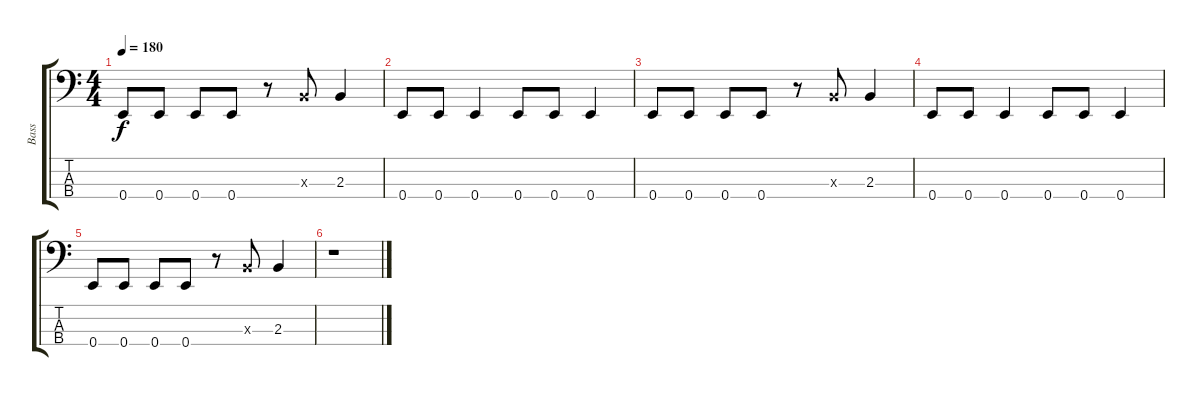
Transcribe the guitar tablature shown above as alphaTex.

\track ("Bass" "Bass") {instrument electricbassfinger}
\staff {score tabs}
\tuning (G2 D2 A1 E1) {hide}
\ts (4 4)
\tempo 180
\clef f4
\ks c
0.4.8{dy f} 0.4.8 0.4.8 0.4.8 r.8 2.3{x}.8 2.3.4 |
0.4.8 0.4.8 0.4.4 0.4.8 0.4.8 0.4.4 |
0.4.8 0.4.8 0.4.8 0.4.8 r.8 2.3{x}.8 2.3.4 |
0.4.8 0.4.8 0.4.4 0.4.8 0.4.8 0.4.4 |
0.4.8 0.4.8 0.4.8 0.4.8 r.8 2.3{x}.8 2.3.4 |
r.1
